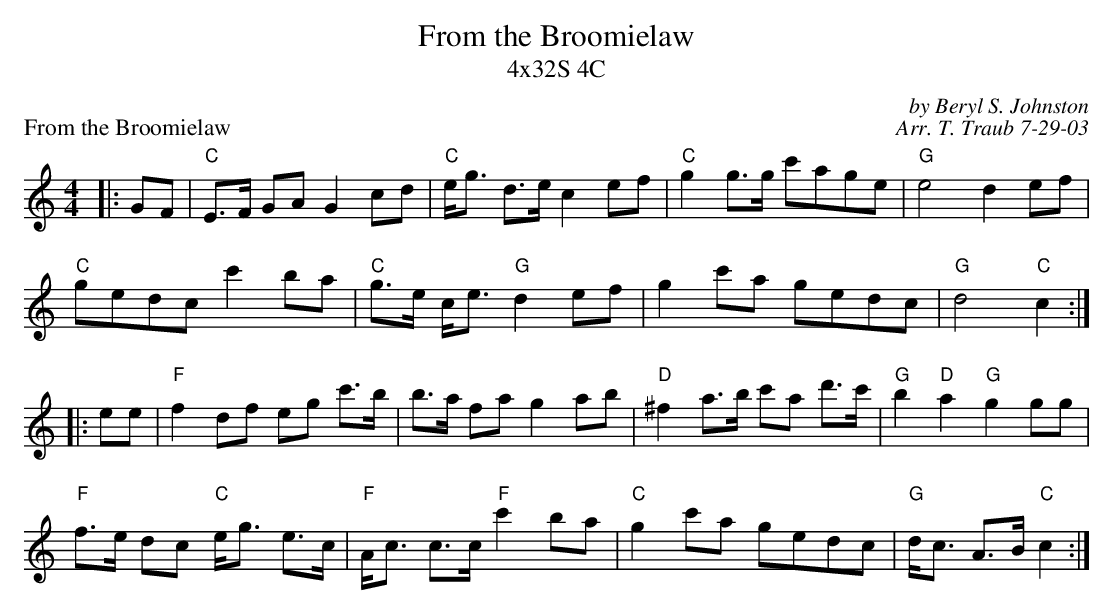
X:1
T: From the Broomielaw
T: 4x32S 4C
P: From the Broomielaw
C: by Beryl S. Johnston
C: Arr. T. Traub 7-29-03
M: 4/4
L: 1/8
K: C
|: GF|"C"E>F GA G2 cd|"C"e<g d>e c2 ef|"C"g2 g>g c'age|"G"e4 d2 ef|
"C"gedc c'2 ba|"C"g>e c<e "G"d2 ef| g2 c'a gedc|"G"d4 "C"c2 :|
|: ee|"F"f2 df eg c'>b|b>a fa g2 ab|"D"^f2 a>b c'a d'>c'|"G"b2 "D"a2 "G"g2 gg|
"F"f>e dc "C"e<g e>c|"F"A<c c>c "F"c'2 ba|"C"g2 c'a gedc|"G"d<c A>B "C"c2 :|
